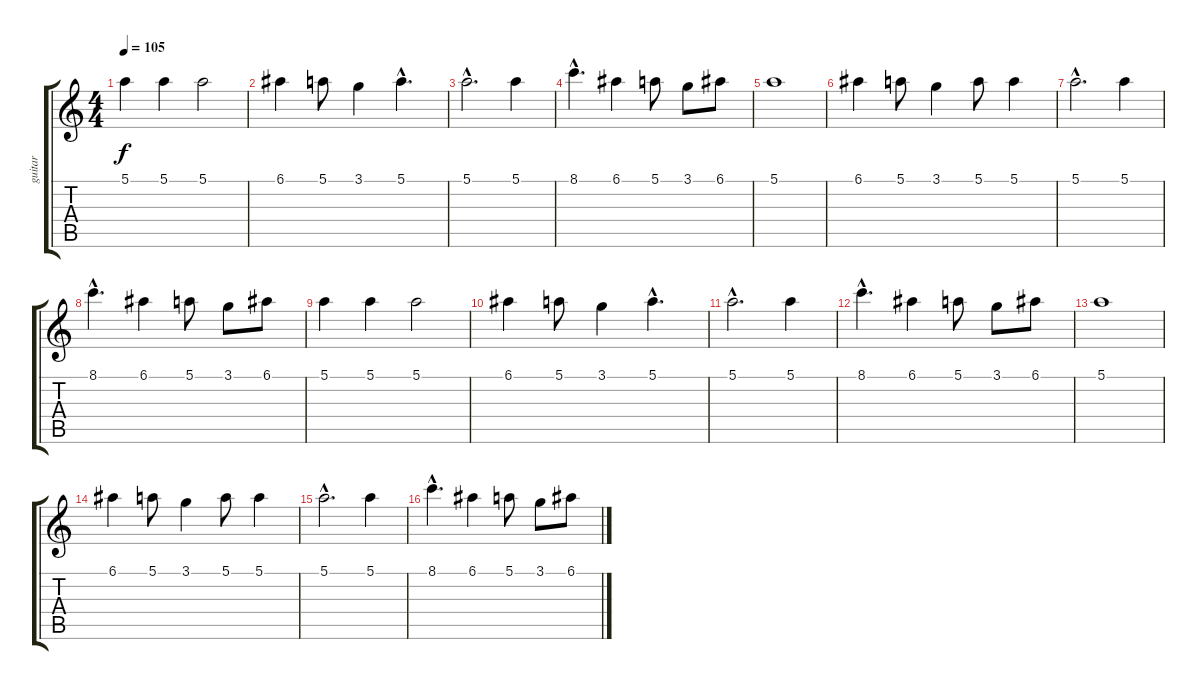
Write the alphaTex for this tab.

\track ("guitar" "guitar") {instrument electricguitarjazz}
\staff {score tabs}
\tuning (E4 B3 G3 D3 A2 E2) {hide}
\ts (4 4)
\tempo 105
\clef g2
\ks c
5.1.4{dy f} 5.1.4 5.1.2 |
6.1.4 5.1.8 3.1.4 5.1{hac}.4{d} |
5.1{hac}.2{d} 5.1.4 |
8.1{hac}.4{d} 6.1.4 5.1.8 3.1.8 6.1.8 |
5.1.1 |
6.1.4 5.1.8 3.1.4 5.1.8 5.1.4 |
5.1{hac}.2{d} 5.1.4 |
8.1{hac}.4{d} 6.1.4 5.1.8 3.1.8 6.1.8 |
5.1.4 5.1.4 5.1.2 |
6.1.4 5.1.8 3.1.4 5.1{hac}.4{d} |
5.1{hac}.2{d} 5.1.4 |
8.1{hac}.4{d} 6.1.4 5.1.8 3.1.8 6.1.8 |
5.1.1 |
6.1.4 5.1.8 3.1.4 5.1.8 5.1.4 |
5.1{hac}.2{d} 5.1.4 |
8.1{hac}.4{d} 6.1.4 5.1.8 3.1.8 6.1.8
